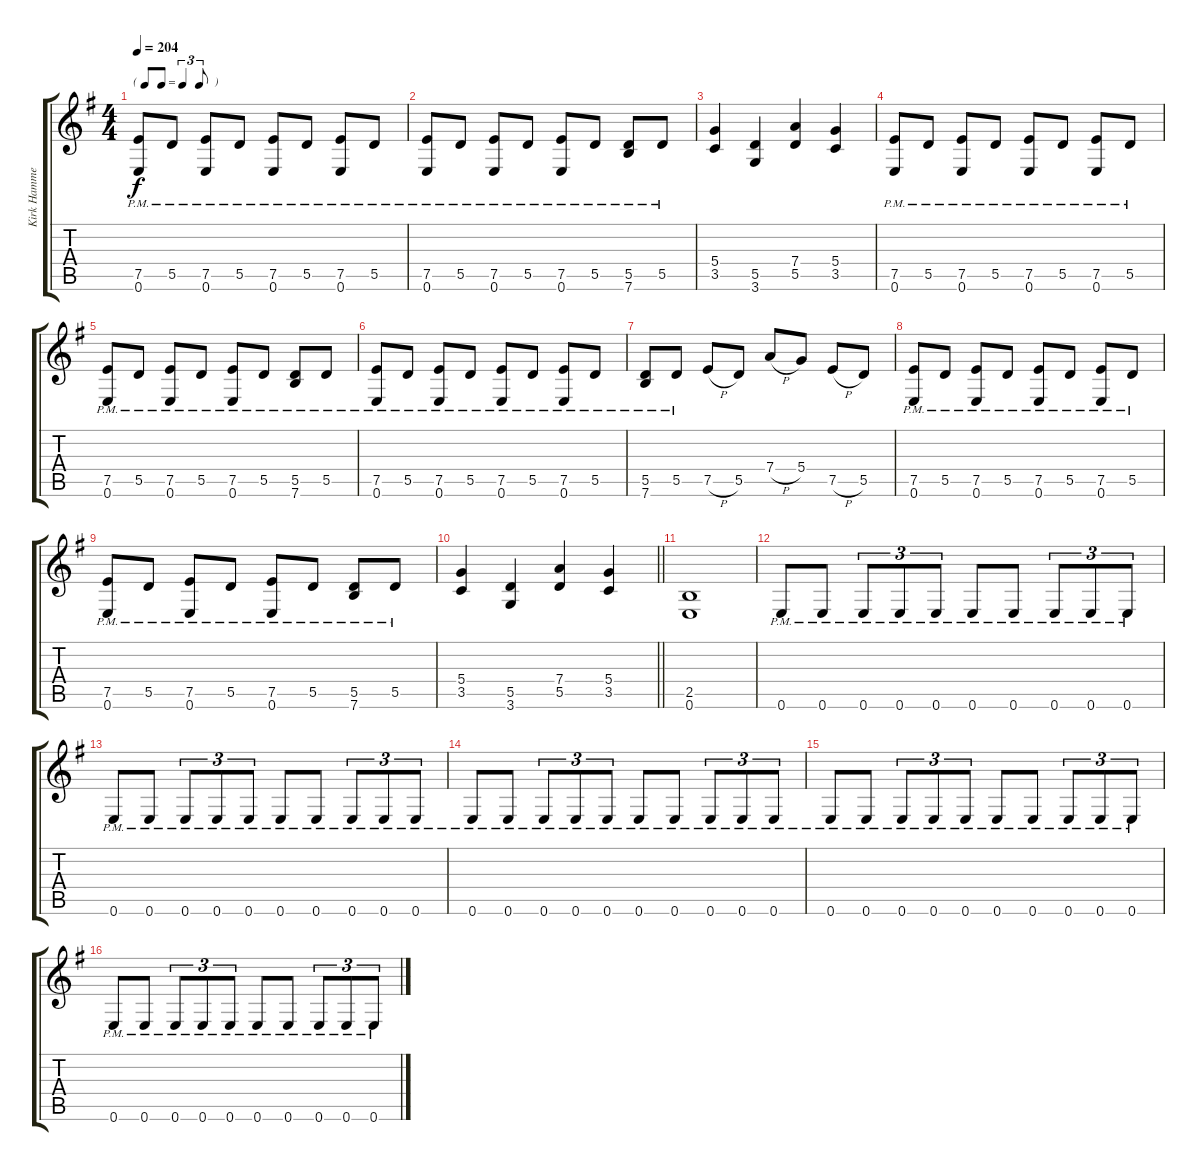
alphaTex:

\track ("Kirk Hammet" "Kirk Hamme") {instrument distortionguitar}
\staff {score tabs}
\tuning (E4 B3 G3 D3 A2 E2) {hide}
\ts (4 4)
\tf triplet8th
\tempo 204
\clef g2
\ks eminor
(7.5{pm} 0.6{pm}).8{dy f} 5.5{pm}.8 (7.5{pm} 0.6{pm}).8 5.5{pm}.8 (7.5{pm} 0.6{pm}).8 5.5{pm}.8 (7.5{pm} 0.6{pm}).8 5.5{pm}.8 |
(7.5{pm} 0.6{pm}).8 5.5{pm}.8 (7.5{pm} 0.6{pm}).8 5.5{pm}.8 (7.5{pm} 0.6{pm}).8 5.5{pm}.8 (5.5{pm} 7.6{pm}).8 5.5{pm}.8 |
(5.4 3.5).4 (5.5 3.6).4 (7.4 5.5).4 (5.4 3.5).4 |
(7.5{pm} 0.6{pm}).8 5.5{pm}.8 (7.5{pm} 0.6{pm}).8 5.5{pm}.8 (7.5{pm} 0.6{pm}).8 5.5{pm}.8 (7.5{pm} 0.6{pm}).8 5.5{pm}.8 |
(7.5{pm} 0.6{pm}).8 5.5{pm}.8 (7.5{pm} 0.6{pm}).8 5.5{pm}.8 (7.5{pm} 0.6{pm}).8 5.5{pm}.8 (5.5{pm} 7.6{pm}).8 5.5{pm}.8 |
(7.5{pm} 0.6{pm}).8 5.5{pm}.8 (7.5{pm} 0.6{pm}).8 5.5{pm}.8 (7.5{pm} 0.6{pm}).8 5.5{pm}.8 (7.5{pm} 0.6{pm}).8 5.5{pm}.8 |
(5.5{pm} 7.6{pm}).8 5.5{pm}.8 7.5{h}.8 5.5.8 7.4{h}.8 5.4.8 7.5{h}.8 5.5.8 |
(7.5{pm} 0.6{pm}).8 5.5{pm}.8 (7.5{pm} 0.6{pm}).8 5.5{pm}.8 (7.5{pm} 0.6{pm}).8 5.5{pm}.8 (7.5{pm} 0.6{pm}).8 5.5{pm}.8 |
(7.5{pm} 0.6{pm}).8 5.5{pm}.8 (7.5{pm} 0.6{pm}).8 5.5{pm}.8 (7.5{pm} 0.6{pm}).8 5.5{pm}.8 (5.5{pm} 7.6{pm}).8 5.5{pm}.8 |
\barLineRight lightlight
(5.4 3.5).4 (5.5 3.6).4 (7.4 5.5).4 (5.4 3.5).4 |
(2.5 0.6).1 |
0.6{pm}.8 0.6{pm}.8 0.6{pm}.8{tu (3 2)} 0.6{pm}.8{tu (3 2)} 0.6{pm}.8{tu (3 2)} 0.6{pm}.8 0.6{pm}.8 0.6{pm}.8{tu (3 2)} 0.6{pm}.8{tu (3 2)} 0.6{pm}.8{tu (3 2)} |
0.6{pm}.8 0.6{pm}.8 0.6{pm}.8{tu (3 2)} 0.6{pm}.8{tu (3 2)} 0.6{pm}.8{tu (3 2)} 0.6{pm}.8 0.6{pm}.8 0.6{pm}.8{tu (3 2)} 0.6{pm}.8{tu (3 2)} 0.6{pm}.8{tu (3 2)} |
0.6{pm}.8 0.6{pm}.8 0.6{pm}.8{tu (3 2)} 0.6{pm}.8{tu (3 2)} 0.6{pm}.8{tu (3 2)} 0.6{pm}.8 0.6{pm}.8 0.6{pm}.8{tu (3 2)} 0.6{pm}.8{tu (3 2)} 0.6{pm}.8{tu (3 2)} |
0.6{pm}.8 0.6{pm}.8 0.6{pm}.8{tu (3 2)} 0.6{pm}.8{tu (3 2)} 0.6{pm}.8{tu (3 2)} 0.6{pm}.8 0.6{pm}.8 0.6{pm}.8{tu (3 2)} 0.6{pm}.8{tu (3 2)} 0.6{pm}.8{tu (3 2)} |
0.6{pm}.8 0.6{pm}.8 0.6{pm}.8{tu (3 2)} 0.6{pm}.8{tu (3 2)} 0.6{pm}.8{tu (3 2)} 0.6{pm}.8 0.6{pm}.8 0.6{pm}.8{tu (3 2)} 0.6{pm}.8{tu (3 2)} 0.6{pm}.8{tu (3 2)}
